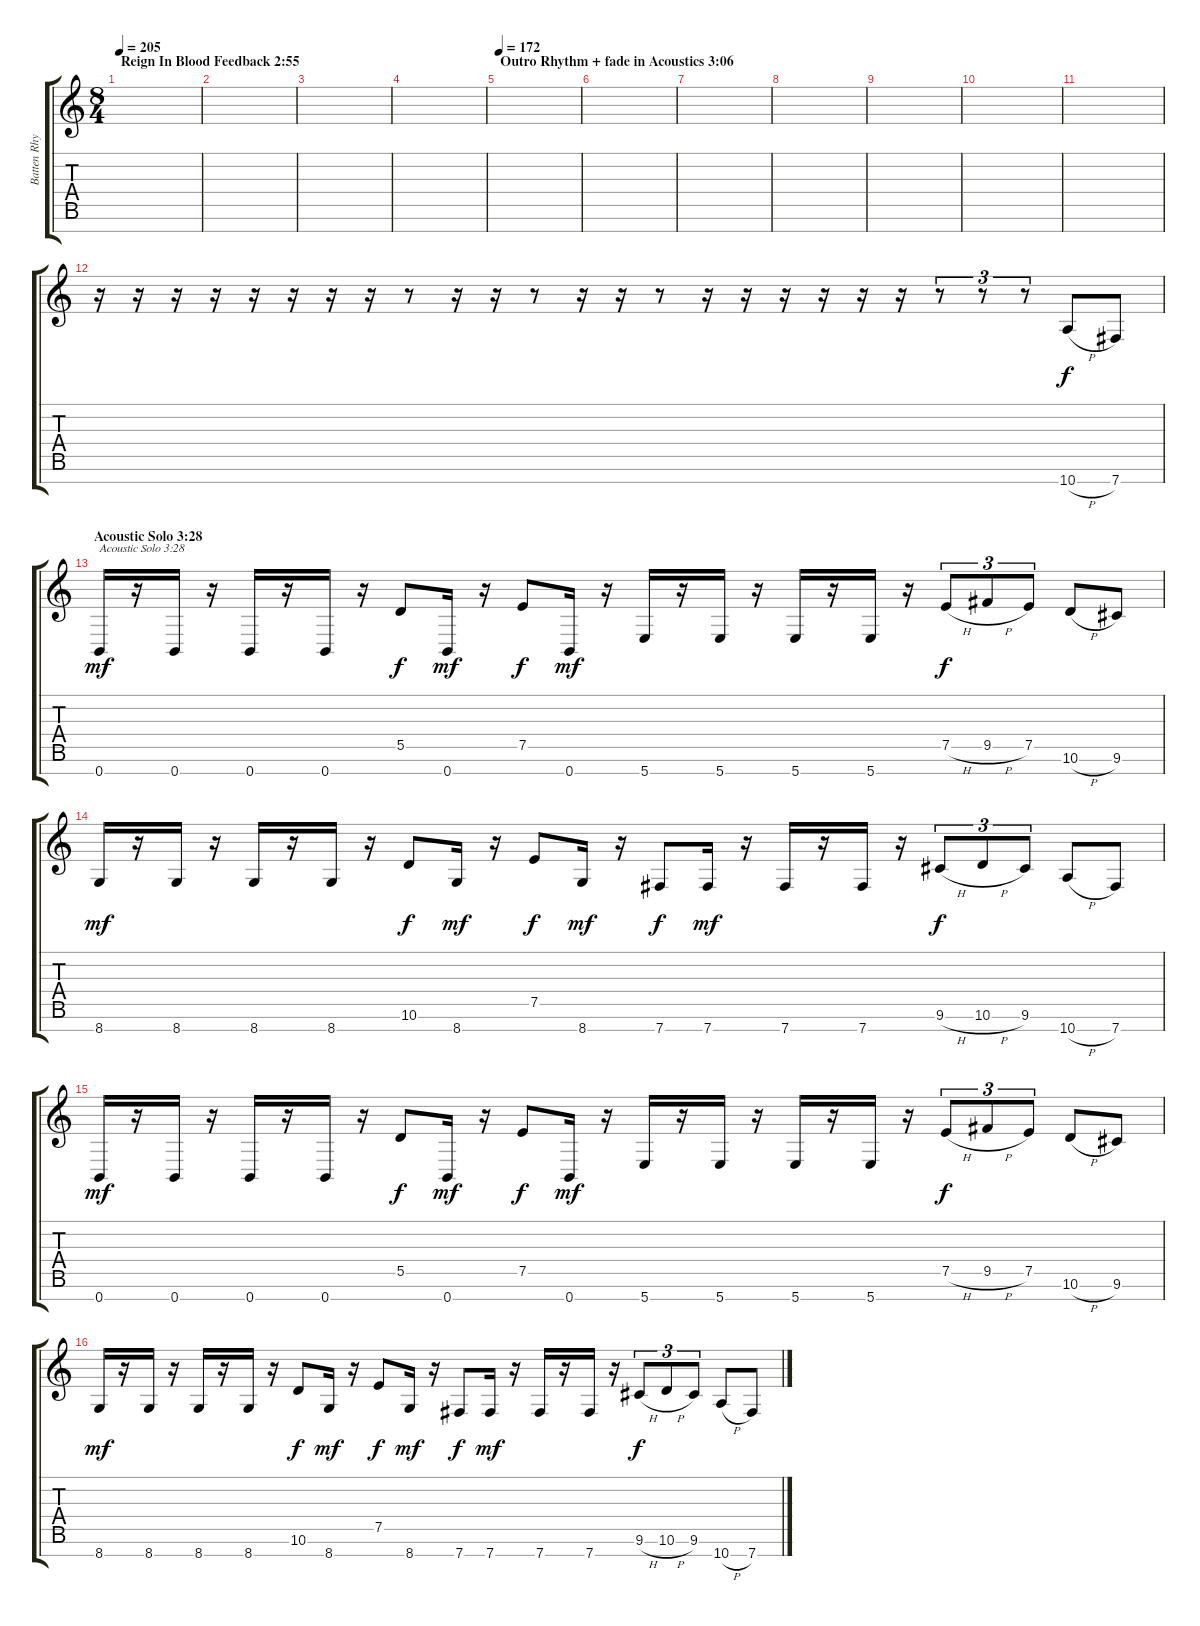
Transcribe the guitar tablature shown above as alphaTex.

\track ("Batten Rhythm (Solo Outro)" "Batten Rhy") {instrument distortionguitar}
\staff {score tabs}
\tuning (E4 B3 G3 D3 A2 E2 B1) {hide}
\ts (8 4)
\section ("" "Reign In Blood Feedback 2:55")
\tempo 205
\clef g2
\ks c
|
|
|
|
\section ("" "Outro Rhythm + fade in Acoustics 3:06")
\tempo 172
|
|
|
|
|
|
|
r.16{volume 13} r.16 r.16 r.16 r.16 r.16 r.16 r.16 r.8 r.16 r.16 r.8 r.16 r.16 r.8 r.16 r.16 r.16 r.16 r.16 r.16 r.8{tu (3 2)} r.8{tu (3 2)} r.8{tu (3 2)} 10.7{h}.8 7.7.8 |
\section ("" "Acoustic Solo 3:28")
0.7.16{txt "Acoustic Solo 3:28" dy mf} r.16 0.7.16 r.16 0.7.16 r.16 0.7.16 r.16 5.5.8{dy f} 0.7.16{dy mf} r.16 7.5.8{dy f} 0.7.16{dy mf} r.16 5.7.16 r.16 5.7.16 r.16 5.7.16 r.16 5.7.16 r.16 7.5{h}.8{tu (3 2) dy f} 9.5{h}.8{tu (3 2)} 7.5.8{tu (3 2)} 10.6{h}.8 9.6.8 |
8.7.16{dy mf} r.16 8.7.16 r.16 8.7.16 r.16 8.7.16 r.16 10.6.8{dy f} 8.7.16{dy mf} r.16 7.5.8{dy f} 8.7.16{dy mf} r.16 7.7.8{dy f} 7.7.16{dy mf} r.16 7.7.16 r.16 7.7.16 r.16 9.6{h}.8{tu (3 2) dy f} 10.6{h}.8{tu (3 2)} 9.6.8{tu (3 2)} 10.7{h}.8 7.7.8 |
0.7.16{dy mf} r.16 0.7.16 r.16 0.7.16 r.16 0.7.16 r.16 5.5.8{dy f} 0.7.16{dy mf} r.16 7.5.8{dy f} 0.7.16{dy mf} r.16 5.7.16 r.16 5.7.16 r.16 5.7.16 r.16 5.7.16 r.16 7.5{h}.8{tu (3 2) dy f} 9.5{h}.8{tu (3 2)} 7.5.8{tu (3 2)} 10.6{h}.8 9.6.8 |
8.7.16{dy mf} r.16 8.7.16 r.16 8.7.16 r.16 8.7.16 r.16 10.6.8{dy f} 8.7.16{dy mf} r.16 7.5.8{dy f} 8.7.16{dy mf} r.16 7.7.8{dy f} 7.7.16{dy mf} r.16 7.7.16 r.16 7.7.16 r.16 9.6{h}.8{tu (3 2) dy f} 10.6{h}.8{tu (3 2)} 9.6.8{tu (3 2)} 10.7{h}.8 7.7.8
